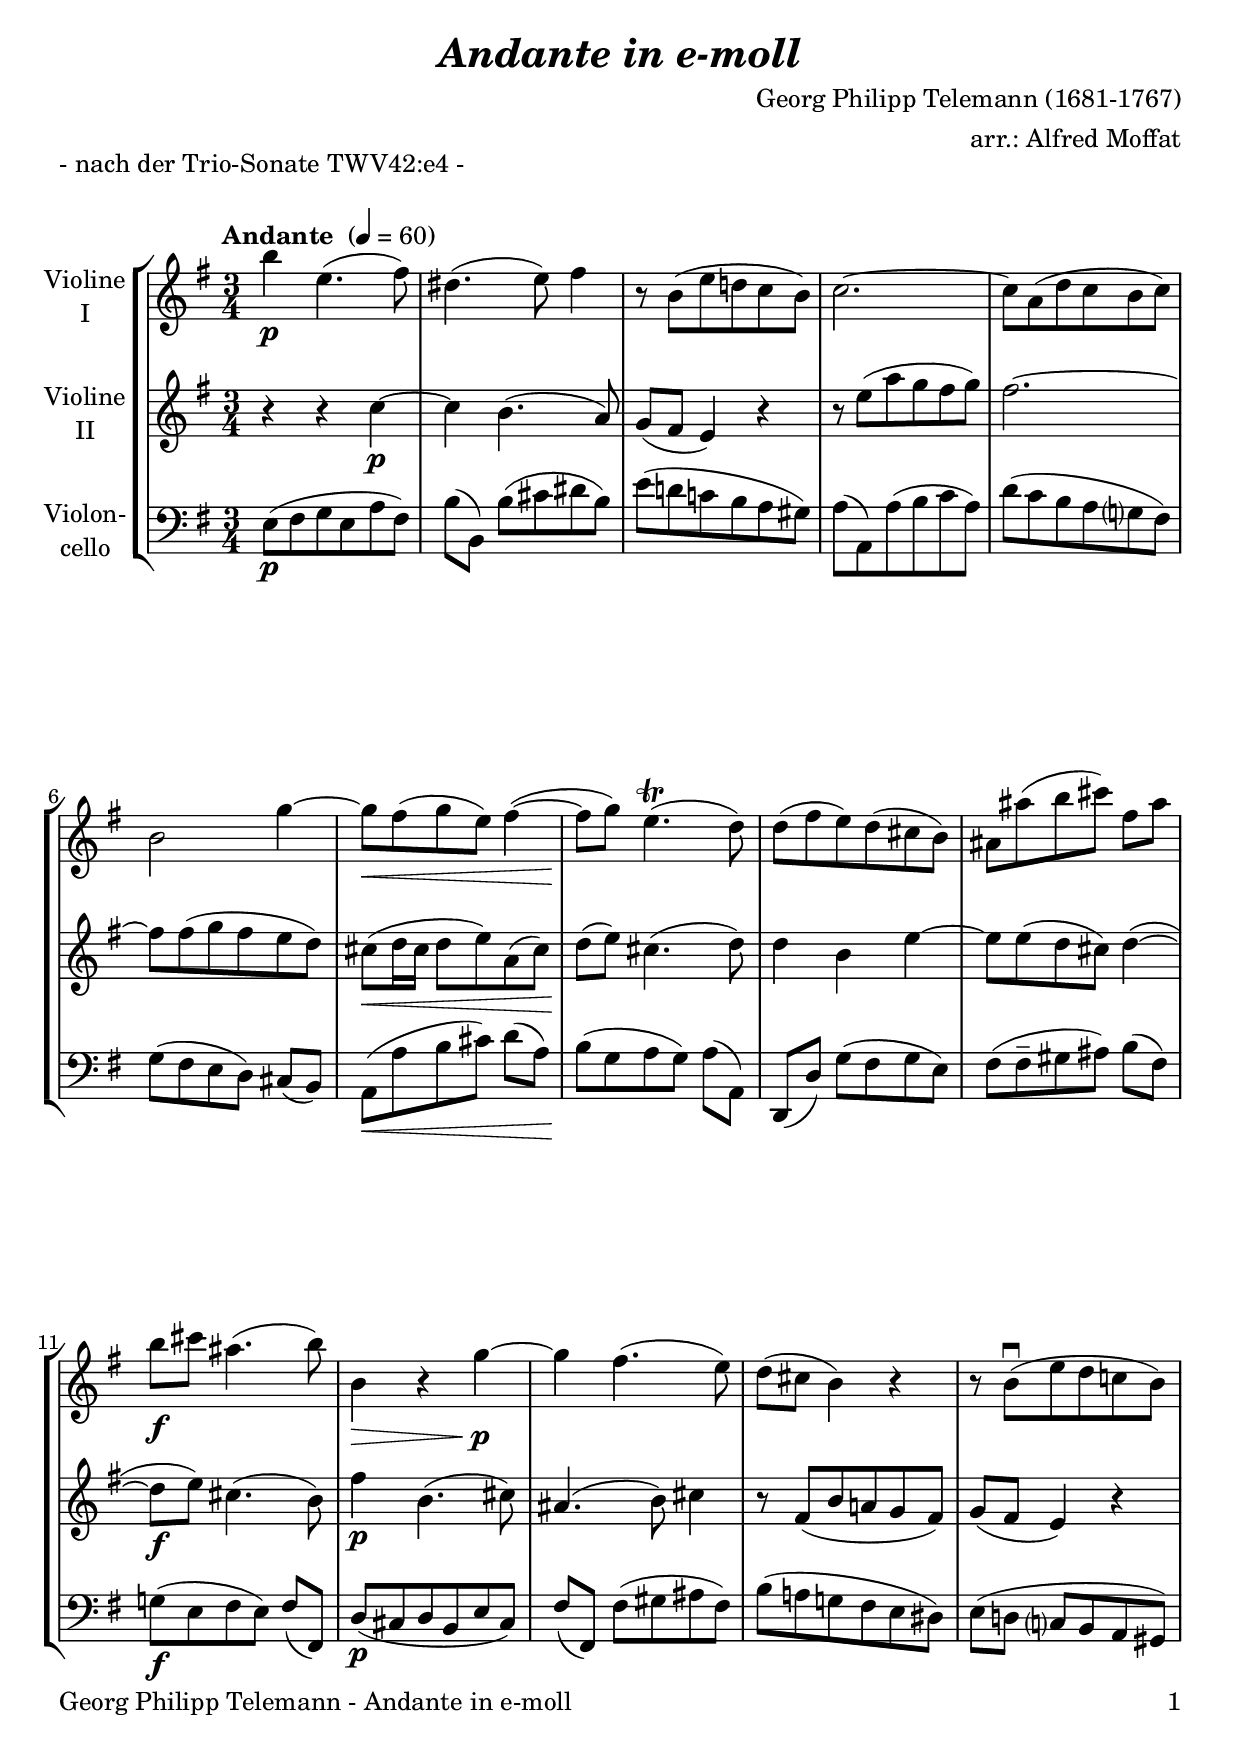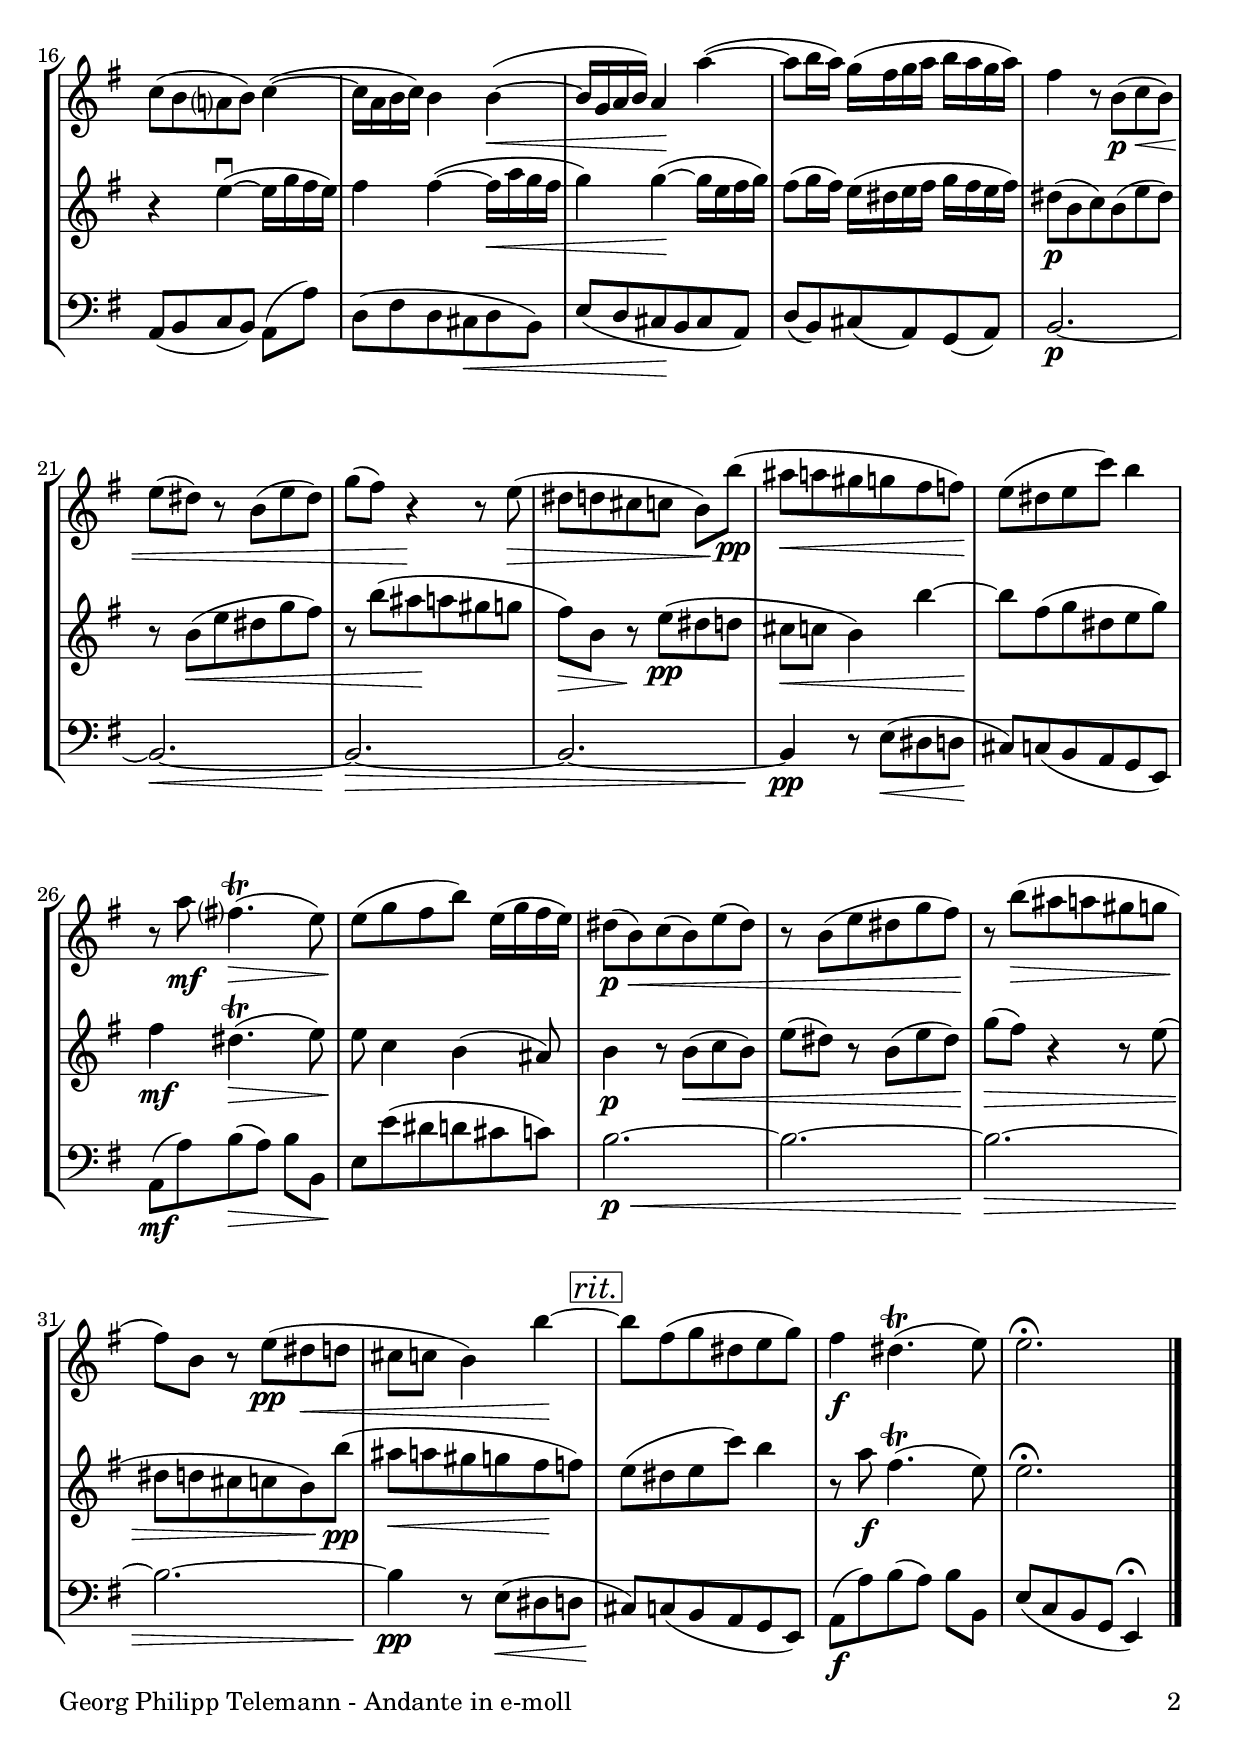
\version "2.20.2"
\include "deutsch.ly"
  
#(set-global-staff-size 22)

\header {
  title     = \markup \bold \italic "Andante in e-moll"
  composer  = "Georg Philipp Telemann (1681-1767)"
  arranger  = "arr.: Alfred Moffat"
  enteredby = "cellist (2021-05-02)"
  piece     = "- nach der Trio-Sonate TWV42:e4 -"
}

voiceconsts = {
  \key e \minor
  \time 3/4
  \clef "treble"
% \numericTimeSignature
  \compressEmptyMeasures
  % Set default beaming for all staves
%  \set Timing.beamExceptions = #'()
%  \set Timing.baseMoment     = #(ly:make-moment 1 4)
%  \set Timing.beatStructure  = #'(1 1 1)
  \tempo "Andante " 4=60
}
  
mivl = "violin"
miba = "cello"

boxa = { \bar "||" \mark \markup \box \italic "A" \key g \major }
rit  = \mark \markup \box \italic "rit."

va = \relative c''' {
  \voiceconsts

  h4\p e,4.( fis8)
  dis4.( e8) fis4
  r8 h,( e d! c h)
  c2.~
  c8 a( d c h c)

  h2 g'4~
  g8\< fis( g e) fis4(~
  fis8\! g) e4.(\trill d8)
  d( fis e) d( cis h)
  ais ais'( h cis) fis,[ ais]
  h\f cis ais4.( h8)

  h,4\> r g'~\!\p
  g fis4.( e8)
  d( cis h4) r
  r8 h(\downbow e d c! h)
  c( h a? h) c4(~
  c16 a h c) h4 h(~\<

  h16 g a h) a4\! a'(~
  a8 h16 a) g( fis g a h a g a)
  fis4 r8 h,(\p c\< h)
  e( dis) r h( e dis)
  g( fis) r4\! r8 e(\>
  dis d cis c h8)[\! h'](\pp

  ais\< a gis g fis f)
  e(\! dis e c') h4
  r8 a\mf fis?4.(\trill\> e8)
  e(\! g fis h) e,16( g fis e)
  dis8(\p h)\< c( h) e( dis)
  r h( e dis g fis)

  r\! h(\> ais a gis g
  fis)\! h, r e(\pp dis\< d
  cis c h4) h'~\! \rit
  h8 fis( g dis e g)
  fis4\f dis4.(\trill e8)
  e2.\fermata \bar "|."
}

vb = \relative c'' {
  \voiceconsts

  r4 r c~\p
  c h4.( a8)
  g( fis e4) r
  r8 e'( a g fis g)
  fis2.~

  fis8 fis( g fis e d)
  cis(\< d16 cis d8 e) a,( cis)
  d(\! e) cis4.( d8)
  d4 h e~
  e8 e( d cis) d4(~
  d8\f e) cis4.( h8)

  fis'4\p h,4.( cis8)
  ais4.( h8) cis4
  r8 fis,( h a! g fis)
  g( fis e4) r
  r e'(~\downbow e16 g fis e)
  fis4 fis(~ fis16\< a g fis

  g4) g(~\! g16 e fis g)
  fis8( g16 fis) e( dis e fis g fis e fis)
  dis8(\p h c) h( e dis)
  r h(\< e dis g fis)
  r h( ais\! a gis g
  fis)\> h, r\! e(\pp dis d

  cis\< c h4) h'~
  h8\! fis( g dis e g)
  fis4\mf dis4.(\trill\> e8)
  e\! c4 h( ais8)
  h4\p r8 h(\< c h)
  e( dis) r h( e dis)

  g(\!\> fis) r4 r8 e(
  dis d cis c h)\! h'(\pp
  ais\< a gis g fis\! f) \rit
  e( dis e c') h4
  r8 a\f fis4.(\trill e8)
  e2.\fermata \bar "|."
}

vc = \relative c {
  \voiceconsts
  \clef "bass"

  e8(\p fis g e a fis)
  h( h,) h'([ cis dis h])
  e( d! c! h a gis)
  a( a,) a'( h c a)
  d( c h a g? fis)

  g( fis e d) cis([ h])
  a(\< a' h cis) d([ a])
  h(\! g a g) a([ a,])
  d,( d') g([ fis g e])
  fis( fis-- gis ais) h([ fis])
  g!(\f e fis e) fis([ fis,])

  d'(\p cis d h e cis)
  fis( fis,) fis'([ gis ais fis])
  h( a! g! fis e dis)
  e( d! c?[ h a gis])
  a( h c h) a([ a'])
  d,( fis d cis\< d h)

  e( d cis\! h cis a)
  d( h) cis( a) g( a)
  h2.~\p
  h~\<
  h~\!\>
  h~
  h4\!\pp r8 e(\< dis d
  cis)\! c( h a g e)
  a(\mf a') h(\> a) h[ h,]
  e\! e'( dis d cis c)
  h2.~\p\<
  h~

  h~\!\>
  h~
  h4\!\pp r8 e,(\< dis d \rit
  cis)\! c( h a g e)
  a(\f a') h( a) h[ h,]
  e( c h g e4)\fermata \bar "|."
}


music = \new StaffGroup <<
      \new Staff {
	\set Staff.midiInstrument = \mivl
	\set Staff.instrumentName = \markup \center-column { "Violine" "I" }
	\transpose e e { \va }
      }
      
      \new Staff {
	\set Staff.midiInstrument = \mivl
	\set Staff.instrumentName = \markup \center-column { "Violine" "II" }
	\transpose e e { \vb }
      }
      
      \new Staff {
	\set Staff.midiInstrument = \miba
	\set Staff.instrumentName = \markup \center-column { "Violon-" "cello" }
	\transpose e e { \vc }
      }
>>

\book {
   \paper {
    print-page-number = ##t
    print-first-page-number = ##t
    ragged-last-bottom = ##f
    oddHeaderMarkup = \markup \null
    evenHeaderMarkup = \markup \null
    oddFooterMarkup = \markup {
      \fill-line {
        \on-the-fly #print-page-number-check-first
        "Georg Philipp Telemann - Andante in e-moll" \fromproperty #'page:page-number-string
      }
    }
    evenFooterMarkup = \oddFooterMarkup
  } \score {
    \music
    \layout {}
  }

  \score {
    \unfoldRepeats \music

    \midi {
      \context {
        \Score
      }
    }
  }
}